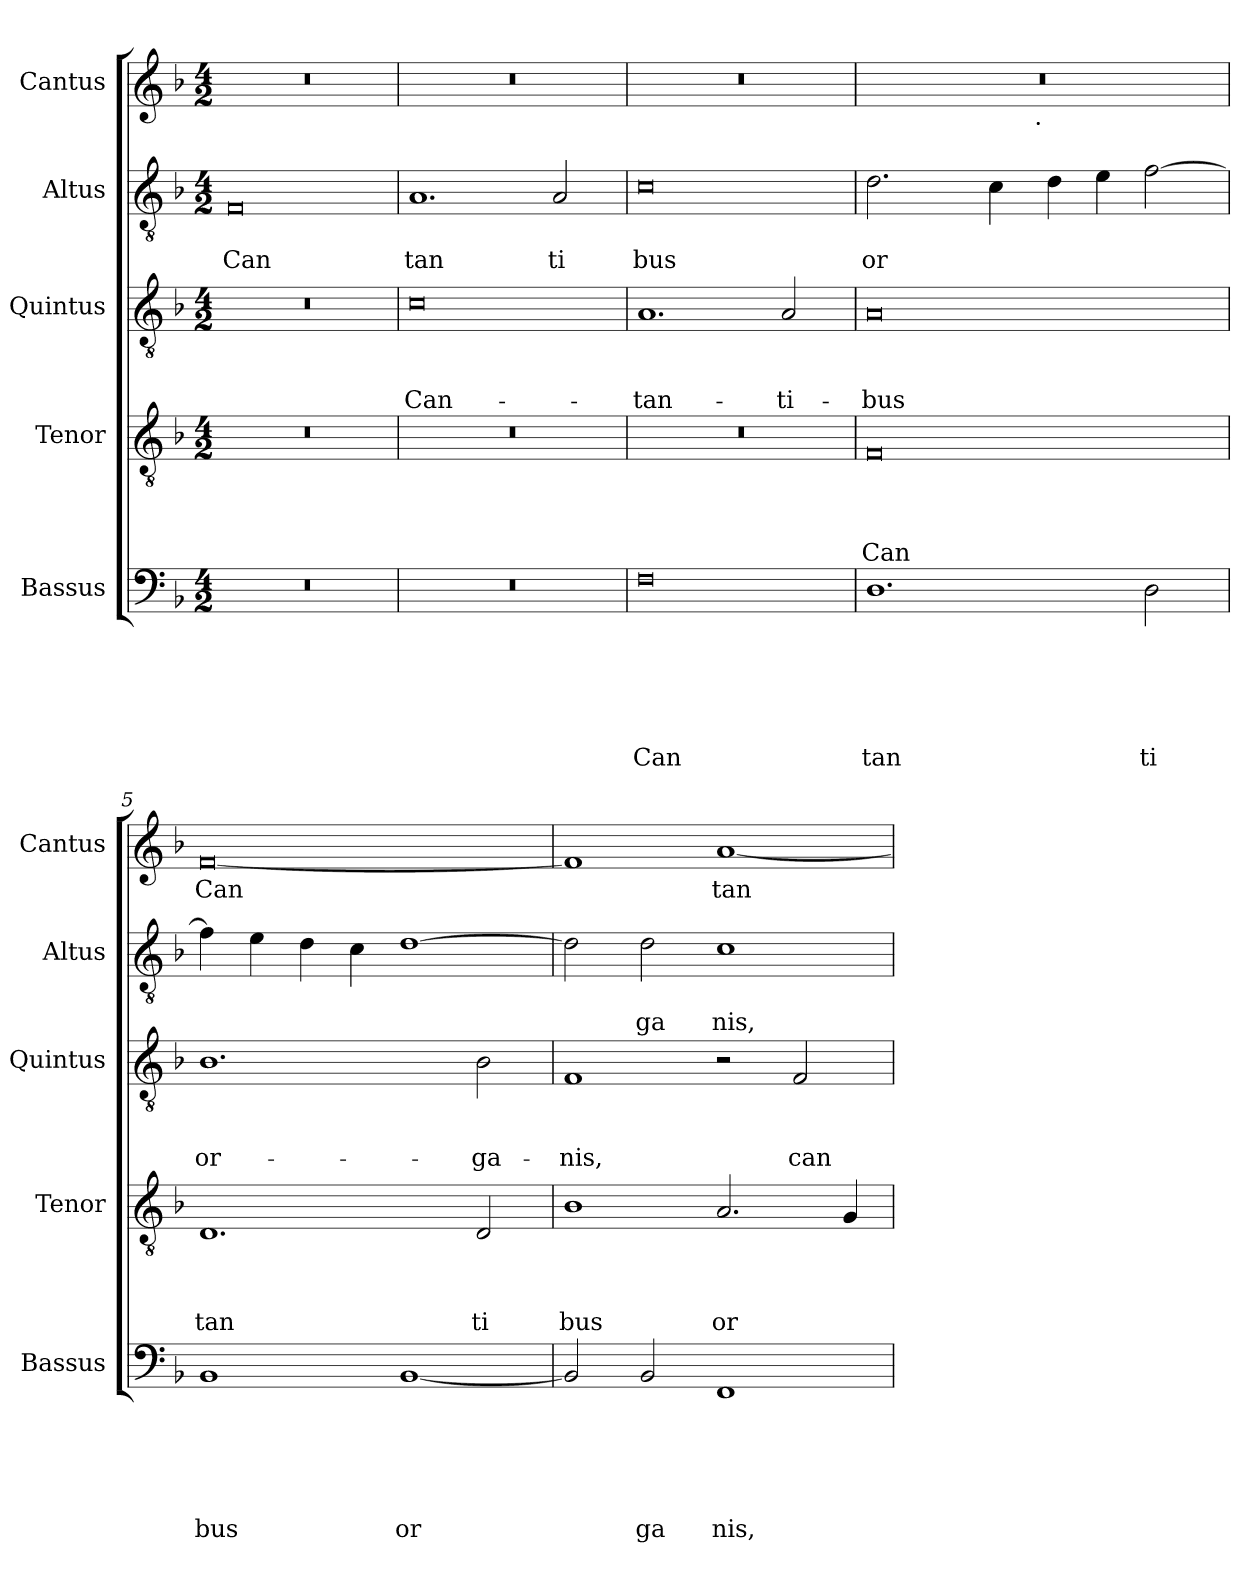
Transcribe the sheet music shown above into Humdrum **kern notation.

**kern	**text	**text	**text	**text	**text	**text	**kern	**text	**text	**text	**text	**kern	**text	**text	**text	**kern	**text	**text	**kern	**text
*part5	*part5	*part5	*part5	*part5	*part5	*part5	*part4	*part4	*part4	*part4	*part4	*part3	*part3	*part3	*part3	*part2	*part2	*part2	*part1	*part1
*staff5	*staff5	*staff5	*staff5	*staff5	*staff5	*staff5	*staff4	*staff4	*staff4	*staff4	*staff4	*staff3	*staff3	*staff3	*staff3	*staff2	*staff2	*staff2	*staff1	*staff1
*I"Bassus	*	*	*	*	*	*	*I"Tenor	*	*	*	*	*I"Quintus	*	*	*	*I"Altus	*	*	*I"Cantus	*
*I'Bassus	*	*	*	*	*	*	*I'Tenor	*	*	*	*	*I'Quintus	*	*	*	*I'Altus	*	*	*I'Cantus	*
*clefF4	*	*	*	*	*	*	*clefGv2	*	*	*	*	*clefGv2	*	*	*	*clefGv2	*	*	*clefG2	*
*k[b-]	*	*	*	*	*	*	*k[b-]	*	*	*	*	*k[b-]	*	*	*	*k[b-]	*	*	*k[b-]	*
*F:	*	*	*	*	*	*	*F:	*	*	*	*	*F:	*	*	*	*F:	*	*	*F:	*
*M4/2	*	*	*	*	*	*	*M4/2	*	*	*	*	*M4/2	*	*	*	*M4/2	*	*	*M4/2	*
=1	=1	=1	=1	=1	=1	=1	=1	=1	=1	=1	=1	=1	=1	=1	=1	=1	=1	=1	=1	=1
!	!	!	!	!	!	!	!	!	!	!	!	!	!	!	!	!	!	!LO:LY:b	!	!
0r	.	.	.	.	.	.	0r	.	.	.	.	0r	.	.	.	0F	.	Can	0r	.
=2	=2	=2	=2	=2	=2	=2	=2	=2	=2	=2	=2	=2	=2	=2	=2	=2	=2	=2	=2	=2
!	!	!	!	!	!	!	!	!	!	!	!	!	!	!	!LO:LY:b	!	!	!LO:LY:b	!	!
0r	.	.	.	.	.	.	0r	.	.	.	.	0c	.	.	Can-	1.A	.	tan	0r	.
!	!	!	!	!	!	!	!	!	!	!	!	!	!	!	!	!	!	!LO:LY:b	!	!
.	.	.	.	.	.	.	.	.	.	.	.	.	.	.	.	2A/	.	ti	.	.
=3	=3	=3	=3	=3	=3	=3	=3	=3	=3	=3	=3	=3	=3	=3	=3	=3	=3	=3	=3	=3
!	!	!	!	!	!	!LO:LY:b	!	!	!	!	!	!	!	!	!LO:LY:b	!	!	!LO:LY:b	!	!
0F	.	.	.	.	.	Can	0r	.	.	.	.	1.A	.	.	-tan-	0c	.	bus	0r	.
!	!	!	!	!	!	!	!	!	!	!	!	!	!	!	!LO:LY:b	!	!	!	!	!
.	.	.	.	.	.	.	.	.	.	.	.	2A/	.	.	-ti-	.	.	.	.	.
=4	=4	=4	=4	=4	=4	=4	=4	=4	=4	=4	=4	=4	=4	=4	=4	=4	=4	=4	=4	=4
!	!	!	!	!	!	!LO:LY:b	!	!	!	!	!LO:LY:b	!	!	!	!LO:LY:b	!	!	!LO:LY:b	!	!
*	*	*	*	*	*	*	*	*	*	*	*	*	*	*	*	*	*	*	*^	*
1.D	.	.	.	.	.	tan	0F	.	.	.	Can	0A	.	.	-bus	2.d\	.	or	0r	2ryy	.
.	.	.	.	.	.	.	.	.	.	.	.	.	.	.	.	.	.	.	.	4...ryy	.
.	.	.	.	.	.	.	.	.	.	.	.	.	.	.	.	4c\	.	.	.	.	.
!	!	!	!	!	!	!	!	!	!	!	!	!	!	!	!	!	!	!	!	!LO:TX:b:t=.	!
.	.	.	.	.	.	.	.	.	.	.	.	.	.	.	.	.	.	.	.	1ryy	.
.	.	.	.	.	.	.	.	.	.	.	.	.	.	.	.	4d\	.	.	.	.	.
.	.	.	.	.	.	.	.	.	.	.	.	.	.	.	.	4e\	.	.	.	.	.
!	!	!	!	!	!	!LO:LY:b	!	!	!	!	!	!	!	!	!	!	!	!	!	!	!
2D\	.	.	.	.	.	ti	.	.	.	.	.	.	.	.	.	[>2f\	.	.	.	.	.
.	.	.	.	.	.	.	.	.	.	.	.	.	.	.	.	.	.	.	.	32ryy	.
=5	=5	=5	=5	=5	=5	=5	=5	=5	=5	=5	=5	=5	=5	=5	=5	=5	=5	=5	=5	=5	=5
!	!	!	!	!	!	!LO:LY:b	!	!	!	!	!LO:LY:b	!	!	!	!LO:LY:b	!	!	!	!	!	!LO:LY:b
*	*	*	*	*	*	*	*	*	*	*	*	*	*	*	*	*	*	*	*v	*v	*
1BB-	.	.	.	.	.	bus	1.D	.	.	.	tan	1.B-	.	.	or-	4f\]	.	.	[<0f<	Can
.	.	.	.	.	.	.	.	.	.	.	.	.	.	.	.	4e\	.	.	.	.
.	.	.	.	.	.	.	.	.	.	.	.	.	.	.	.	4d\	.	.	.	.
.	.	.	.	.	.	.	.	.	.	.	.	.	.	.	.	4c\	.	.	.	.
!	!	!	!	!	!	!LO:LY:b	!	!	!	!	!	!	!	!	!	!	!	!	!	!
[<1BB-	.	.	.	.	.	or	.	.	.	.	.	.	.	.	.	[>1d	.	.	.	.
!	!	!	!	!	!	!	!	!	!	!	!LO:LY:b	!	!	!	!LO:LY:b	!	!	!	!	!
.	.	.	.	.	.	.	2D/	.	.	.	ti	2B-\	.	.	-ga-	.	.	.	.	.
=6	=6	=6	=6	=6	=6	=6	=6	=6	=6	=6	=6	=6	=6	=6	=6	=6	=6	=6	=6	=6
!	!	!	!	!	!	!	!	!	!	!	!LO:LY:b	!	!	!	!LO:LY:b	!	!	!	!	!
2BB-/]	.	.	.	.	.	.	1B-	.	.	.	bus	1F	.	.	-nis,	2d\]	.	.	1f]	.
!	!	!	!	!	!	!LO:LY:b	!	!	!	!	!	!	!	!	!	!	!	!LO:LY:b	!	!
2BB-/	.	.	.	.	.	ga	.	.	.	.	.	.	.	.	.	2d\	.	ga	.	.
!	!	!	!	!	!	!LO:LY:b	!	!	!	!	!LO:LY:b	!	!	!	!	!	!	!LO:LY:b	!	!LO:LY:b
1FF	.	.	.	.	.	nis,	2.A/	.	.	.	or	2r	.	.	.	1c	.	nis,	[<1a	tan
!	!	!	!	!	!	!	!	!	!	!	!	!	!	!	!LO:LY:b	!	!	!	!	!
.	.	.	.	.	.	.	.	.	.	.	.	2F/	.	.	can-	.	.	.	.	.
.	.	.	.	.	.	.	4G/	.	.	.	.	.	.	.	.	.	.	.	.	.
=	=	=	=	=	=	=	=	=	=	=	=	=	=	=	=	=	=	=	=	=
*-	*-	*-	*-	*-	*-	*-	*-	*-	*-	*-	*-	*-	*-	*-	*-	*-	*-	*-	*-	*-
